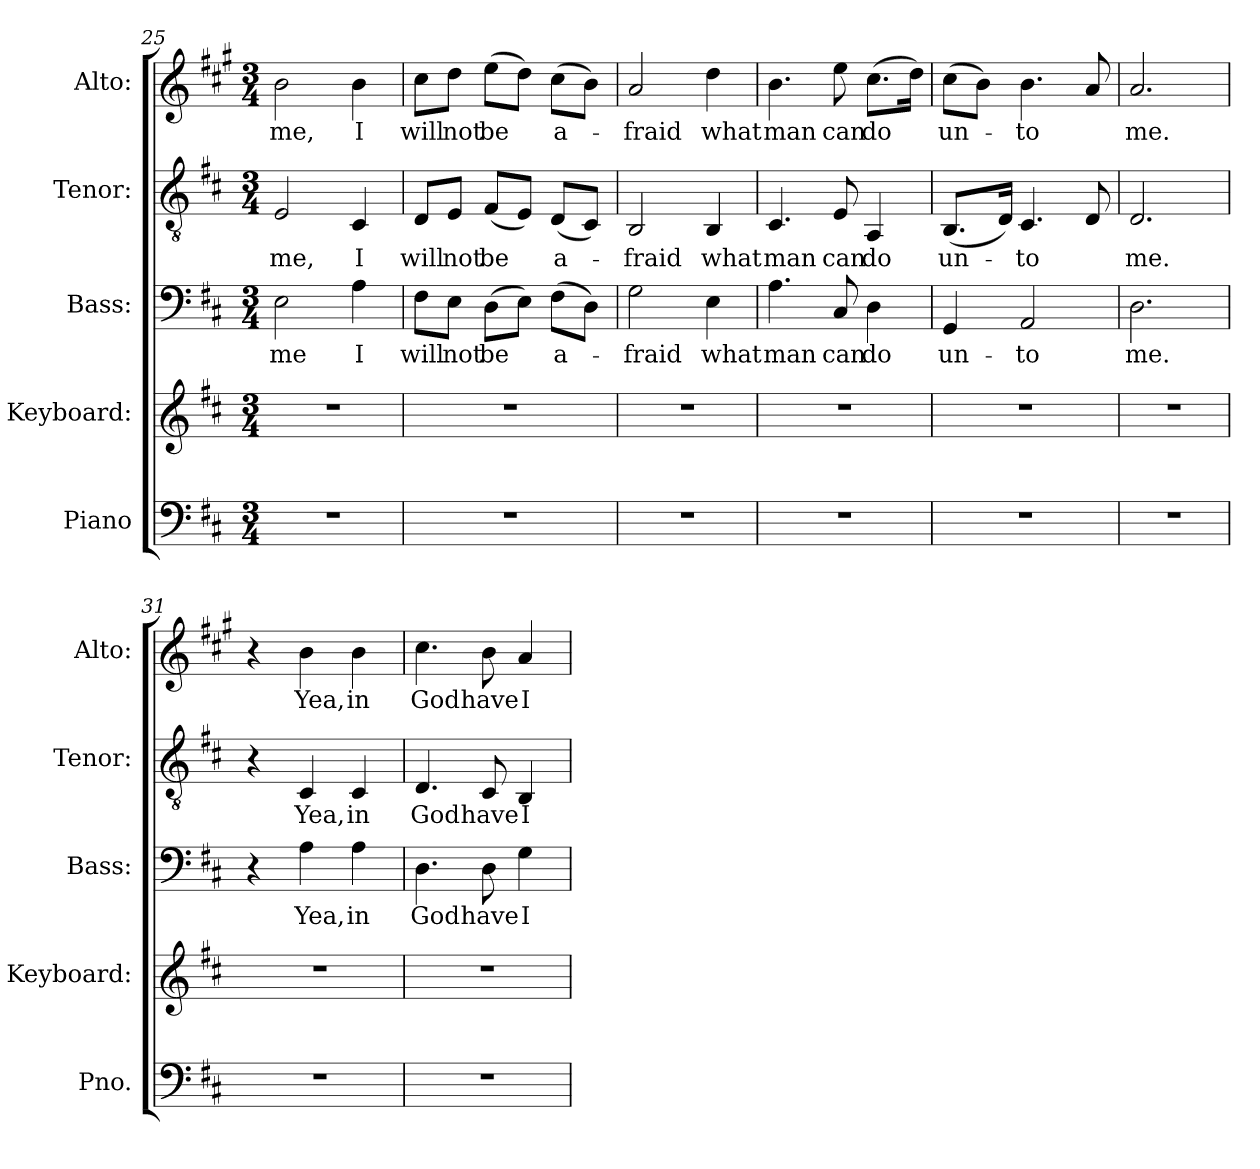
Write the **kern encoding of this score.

**kern	**kern	**kern	**text	**kern	**text	**kern	**text
*part5	*part4	*part3	*part3	*part2	*part2	*part1	*part1
*staff5	*staff4	*staff3	*staff3	*staff2	*staff2	*staff1	*staff1
*I"Piano	*I"Keyboard:	*I"Bass:	*	*I"Tenor:	*	*I"Alto:	*
*I'Pno.	*I'Keyboard:	*I'Bass:	*	*I'Tenor:	*	*I'Alto:	*
!!LO:LB:g=z
*clefF4	*clefG2	*clefF4	*	*clefGv2	*	*clefG2	*
*	*	*	*	*	*	*ITrd4c7	*
*k[f#c#]	*k[f#c#]	*k[f#c#]	*	*k[f#c#]	*	*k[f#c#]	*
*D:	*D:	*D:	*	*D:	*	*D:	*
*M3/4	*M3/4	*M3/4	*	*M3/4	*	*M3/4	*
=25	=25	=25	=25	=25	=25	=25	=25
!LO:N:vis=1	!LO:N:vis=1	!	!	!	!	!	!
!	!	!	!LO:LY:b:color=#000000	!	!	!	!
!	!	!	!	!	!LO:LY:b:color=#000000	!	!
!	!	!	!	!	!	!	!LO:LY:b:color=#000000
2.r	2.r	2Ei\	me	2Ei/	me,	2ei\	me,
!	!	!	!LO:LY:b:color=#000000	!	!	!	!
!	!	!	!	!	!LO:LY:b:color=#000000	!	!
!	!	!	!	!	!	!	!LO:LY:b:color=#000000
.	.	4Ai\	I	4C#i/	I	4ei\	I
=26	=26	=26	=26	=26	=26	=26	=26
!LO:N:vis=1	!LO:N:vis=1	!	!	!	!	!	!
!	!	!	!LO:LY:b:color=#000000	!	!	!	!
!	!	!	!	!	!LO:LY:b:color=#000000	!	!
!	!	!	!	!	!	!	!LO:LY:b:color=#000000
2.r	2.r	8F#i\L	will	8Di/L	will	8f#i\L	will
!	!	!	!LO:LY:b:color=#000000	!	!	!	!
!	!	!	!	!	!LO:LY:b:color=#000000	!	!
!	!	!	!	!	!	!	!LO:LY:b:color=#000000
.	.	8Ei\J	not	8Ei/J	not	8gi\J	not
!	!	!	!LO:LY:b:color=#000000	!	!	!	!
!	!	!	!	!	!LO:LY:b:color=#000000	!	!
!	!	!	!	!	!	!	!LO:LY:b:color=#000000
.	.	(8Di\L	be	(8F#i/L	be	(8ai\L	be
.	.	8Ei\J)	.	8Ei/J)	.	8gi\J)	.
!	!	!	!LO:LY:b:color=#000000	!	!	!	!
!	!	!	!	!	!LO:LY:b:color=#000000	!	!
!	!	!	!	!	!	!	!LO:LY:b:color=#000000
.	.	(8F#i\L	a-	(8Di/L	a-	(8f#i\L	a-
.	.	8Di\J)	.	8C#i/J)	.	8ei\J)	.
=27	=27	=27	=27	=27	=27	=27	=27
!LO:N:vis=1	!LO:N:vis=1	!	!	!	!	!	!
!	!	!	!LO:LY:b:color=#000000	!	!	!	!
!	!	!	!	!	!LO:LY:b:color=#000000	!	!
!	!	!	!	!	!	!	!LO:LY:b:color=#000000
2.r	2.r	2Gi\	-fraid	2BBi/	-fraid	2di/	-fraid
!	!	!	!LO:LY:b:color=#000000	!	!	!	!
!	!	!	!	!	!LO:LY:b:color=#000000	!	!
!	!	!	!	!	!	!	!LO:LY:b:color=#000000
.	.	4Ei\	what	4BBi/	what	4gi\	what
=28	=28	=28	=28	=28	=28	=28	=28
!LO:N:vis=1	!LO:N:vis=1	!	!	!	!	!	!
!	!	!	!LO:LY:b:color=#000000	!	!	!	!
!	!	!	!	!	!LO:LY:b:color=#000000	!	!
!	!	!	!	!	!	!	!LO:LY:b:color=#000000
2.r	2.r	4.Ai\	man	4.C#i/	man	4.ei\	man
!	!	!	!LO:LY:b:color=#000000	!	!	!	!
!	!	!	!	!	!LO:LY:b:color=#000000	!	!
!	!	!	!	!	!	!	!LO:LY:b:color=#000000
.	.	8C#i/	can	8Ei/	can	8ai\	can
!	!	!	!LO:LY:b:color=#000000	!	!	!	!
!	!	!	!	!	!LO:LY:b:color=#000000	!	!
!	!	!	!	!	!	!	!LO:LY:b:color=#000000
.	.	4Di\	do	4AAi/	do	(8.f#i\L	do
.	.	.	.	.	.	16gi\Jk)	.
=29	=29	=29	=29	=29	=29	=29	=29
!LO:N:vis=1	!LO:N:vis=1	!	!	!	!	!	!
!	!	!	!LO:LY:b:color=#000000	!	!	!	!
!	!	!	!	!	!LO:LY:b:color=#000000	!	!
!	!	!	!	!	!	!	!LO:LY:b:color=#000000
2.r	2.r	4GGi/	un-	(8.BBi/L	un-	(8f#i\L	un-
.	.	.	.	.	.	8ei\J)	.
.	.	.	.	16Di/Jk)	.	.	.
!	!	!	!LO:LY:b:color=#000000	!	!	!	!
!	!	!	!	!	!LO:LY:b:color=#000000	!	!
!	!	!	!	!	!	!	!LO:LY:b:color=#000000
.	.	2AAi/	-to	4.C#i/	-to	4.ei\	-to
.	.	.	.	8Di/	.	8di/	.
=30	=30	=30	=30	=30	=30	=30	=30
!LO:N:vis=1	!LO:N:vis=1	!	!	!	!	!	!
!	!	!	!LO:LY:b:color=#000000	!	!	!	!
!	!	!	!	!	!LO:LY:b:color=#000000	!	!
!	!	!	!	!	!	!	!LO:LY:b:color=#000000
2.r	2.r	2.Di\	me.	2.Di/	me.	2.di/	me.
!!LO:PB:g=z
=31	=31	=31	=31	=31	=31	=31	=31
!LO:N:vis=1	!LO:N:vis=1	!	!	!	!	!	!
2.r	2.r	4r	.	4r	.	4r	.
!	!	!	!LO:LY:b:color=#000000	!	!	!	!
!	!	!	!	!	!LO:LY:b:color=#000000	!	!
!	!	!	!	!	!	!	!LO:LY:b:color=#000000
.	.	4Ai\	Yea,	4C#i/	Yea,	4ei\	Yea,
!	!	!	!LO:LY:b:color=#000000	!	!	!	!
!	!	!	!	!	!LO:LY:b:color=#000000	!	!
!	!	!	!	!	!	!	!LO:LY:b:color=#000000
.	.	4Ai\	in	4C#i/	in	4ei\	in
=32	=32	=32	=32	=32	=32	=32	=32
!LO:N:vis=1	!LO:N:vis=1	!	!	!	!	!	!
!	!	!	!LO:LY:b:color=#000000	!	!	!	!
!	!	!	!	!	!LO:LY:b:color=#000000	!	!
!	!	!	!	!	!	!	!LO:LY:b:color=#000000
2.r	2.r	4.Di\	God	4.Di/	God	4.f#i\	God
!	!	!	!LO:LY:b:color=#000000	!	!	!	!
!	!	!	!	!	!LO:LY:b:color=#000000	!	!
!	!	!	!	!	!	!	!LO:LY:b:color=#000000
.	.	8Di\	have	8C#i/	have	8ei\	have
!	!	!	!LO:LY:b:color=#000000	!	!	!	!
!	!	!	!	!	!LO:LY:b:color=#000000	!	!
!	!	!	!	!	!	!	!LO:LY:b:color=#000000
.	.	4Gi\	I	4BBi/	I	4di/	I
=	=	=	=	=	=	=	=
*-	*-	*-	*-	*-	*-	*-	*-
